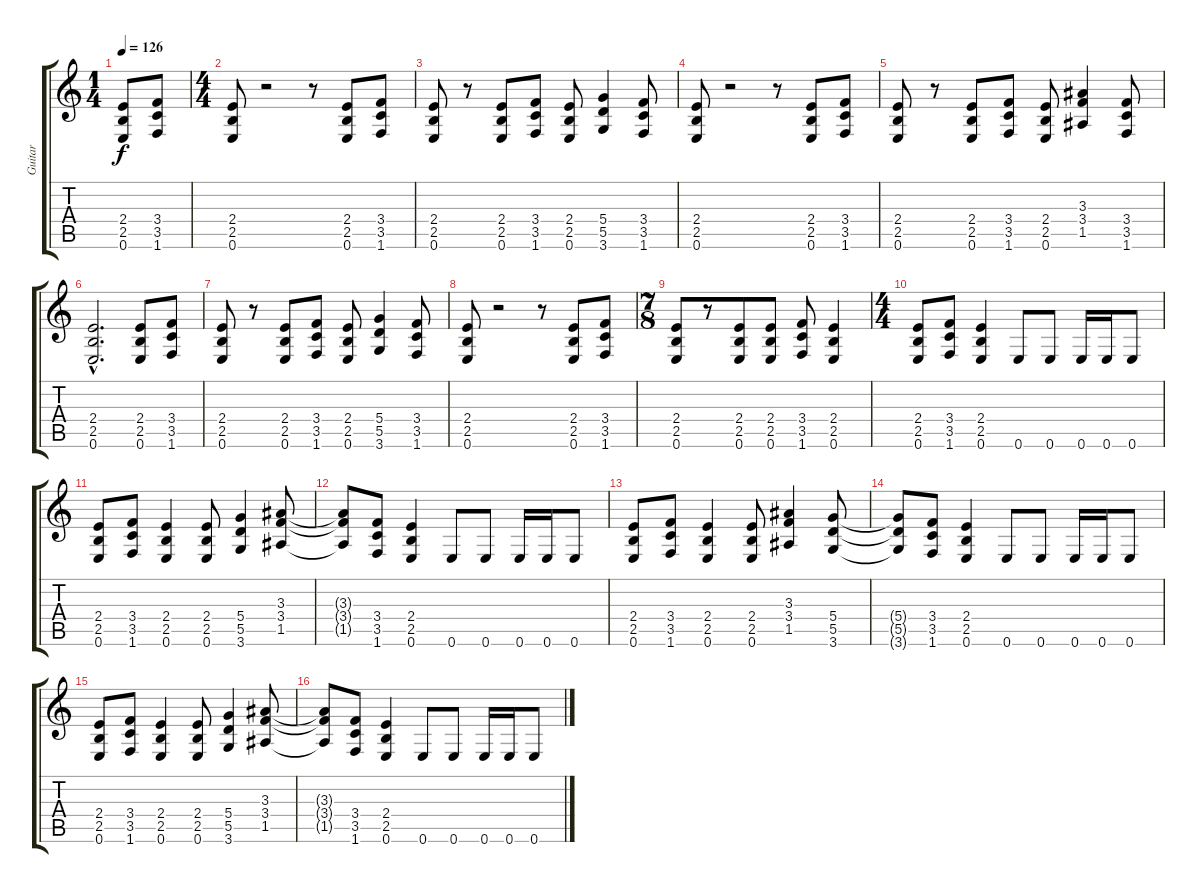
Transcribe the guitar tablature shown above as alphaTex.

\track ("Guitar" "Guitar") {instrument distortionguitar}
\staff {score tabs}
\tuning (E4 B3 G3 D3 A2 E2) {hide}
\ts (1 4)
\tempo 126
\clef g2
\ks c
(2.4 2.5 0.6).8{dy f instrument distortionguitar} (3.4 3.5 1.6).8 |
\ts (4 4)
(2.4 2.5 0.6).8 r.2 r.8 (2.4 2.5 0.6).8 (3.4 3.5 1.6).8 |
(2.4 2.5 0.6).8 r.8 (2.4 2.5 0.6).8 (3.4 3.5 1.6).8 (2.4 2.5 0.6).8 (5.4 5.5 3.6).4 (3.4 3.5 1.6).8 |
(2.4 2.5 0.6).8 r.2 r.8 (2.4 2.5 0.6).8 (3.4 3.5 1.6).8 |
(2.4 2.5 0.6).8 r.8 (2.4 2.5 0.6).8 (3.4 3.5 1.6).8 (2.4 2.5 0.6).8 (3.3 3.4 1.5).4 (3.4 3.5 1.6).8 |
(2.4{hac} 2.5{hac} 0.6{hac}).2{d} (2.4 2.5 0.6).8 (3.4 3.5 1.6).8 |
(2.4 2.5 0.6).8 r.8 (2.4 2.5 0.6).8 (3.4 3.5 1.6).8 (2.4 2.5 0.6).8 (5.4 5.5 3.6).4 (3.4 3.5 1.6).8 |
(2.4 2.5 0.6).8 r.2 r.8 (2.4 2.5 0.6).8 (3.4 3.5 1.6).8 |
\ts (7 8)
(2.4 2.5 0.6).8 r.8 (2.4 2.5 0.6).8 (2.4 2.5 0.6).8 (3.4 3.5 1.6).8 (2.4 2.5 0.6).4 |
\ts (4 4)
(2.4 2.5 0.6).8 (3.4 3.5 1.6).8 (2.4 2.5 0.6).4 0.6.8 0.6.8 0.6.16 0.6.16 0.6.8 |
(2.4 2.5 0.6).8 (3.4 3.5 1.6).8 (2.4 2.5 0.6).4 (2.4 2.5 0.6).8 (5.4 5.5 3.6).4 (3.3 3.4 1.5).8 |
(3.3{t} 3.4{t} 1.5{t}).8 (3.4 3.5 1.6).8 (2.4 2.5 0.6).4 0.6.8 0.6.8 0.6.16 0.6.16 0.6.8 |
(2.4 2.5 0.6).8 (3.4 3.5 1.6).8 (2.4 2.5 0.6).4 (2.4 2.5 0.6).8 (3.3 3.4 1.5).4 (5.4 5.5 3.6).8 |
(5.4{t} 5.5{t} 3.6{t}).8 (3.4 3.5 1.6).8 (2.4 2.5 0.6).4 0.6.8 0.6.8 0.6.16 0.6.16 0.6.8 |
(2.4 2.5 0.6).8 (3.4 3.5 1.6).8 (2.4 2.5 0.6).4 (2.4 2.5 0.6).8 (5.4 5.5 3.6).4 (3.3 3.4 1.5).8 |
(3.3{t} 3.4{t} 1.5{t}).8 (3.4 3.5 1.6).8 (2.4 2.5 0.6).4 0.6.8 0.6.8 0.6.16 0.6.16 0.6.8
